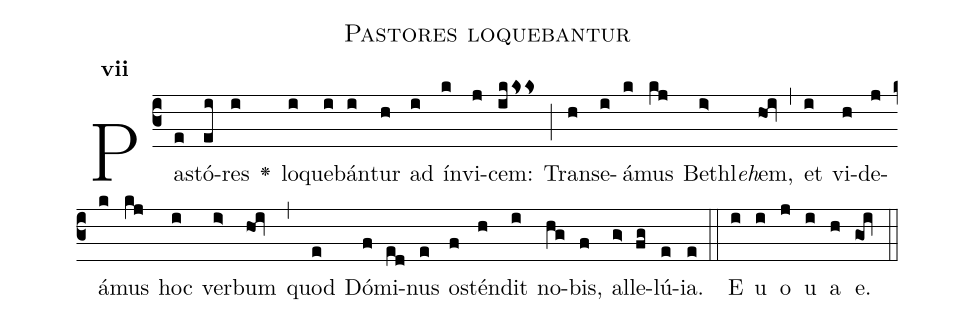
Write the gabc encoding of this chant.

name:Pastores loquebantur;
office-part:Antiphona;
mode:7;
%%
initial-style: 1;
name: Pastores loquebantur
book: Antiphonae & Responsoria/Tomus I, p. 98;
occasion: Die 29 Decembris;
office-part: Laudes Ant E;
user-notes: ;
commentary: ;
annotation: 7d;
centering-scheme: english;
fontsize: 12;
font: OFLSortsMillGoudy;
height: 11;
width: 4.5;
%%
(c3)Pa(e)stó(ei)res(i) <v>\greheightstar</v>() lo(i)que(i)bán(i)tur(h) ad(i) ín(k)vi(j)cem:(ikkss) (;) Tran(h)se(i)á(k)mus(kj) Be(i>)thl<i>eh</i>()em,(hoi) (,) et(i) vi(h)de(j)á(k)mus(kj) hoc(i) ver(i>)bum(hoi) (,) quod(e) Dó(f)mi(ed)nus(e) o(f)stén(h)dit(i) no(hg)bis,(f) al(g>)le(fg)lú(e)ia.(e) (::)
E(i) u(i) o(j) u(i) a(h) e.(goi) (::)
